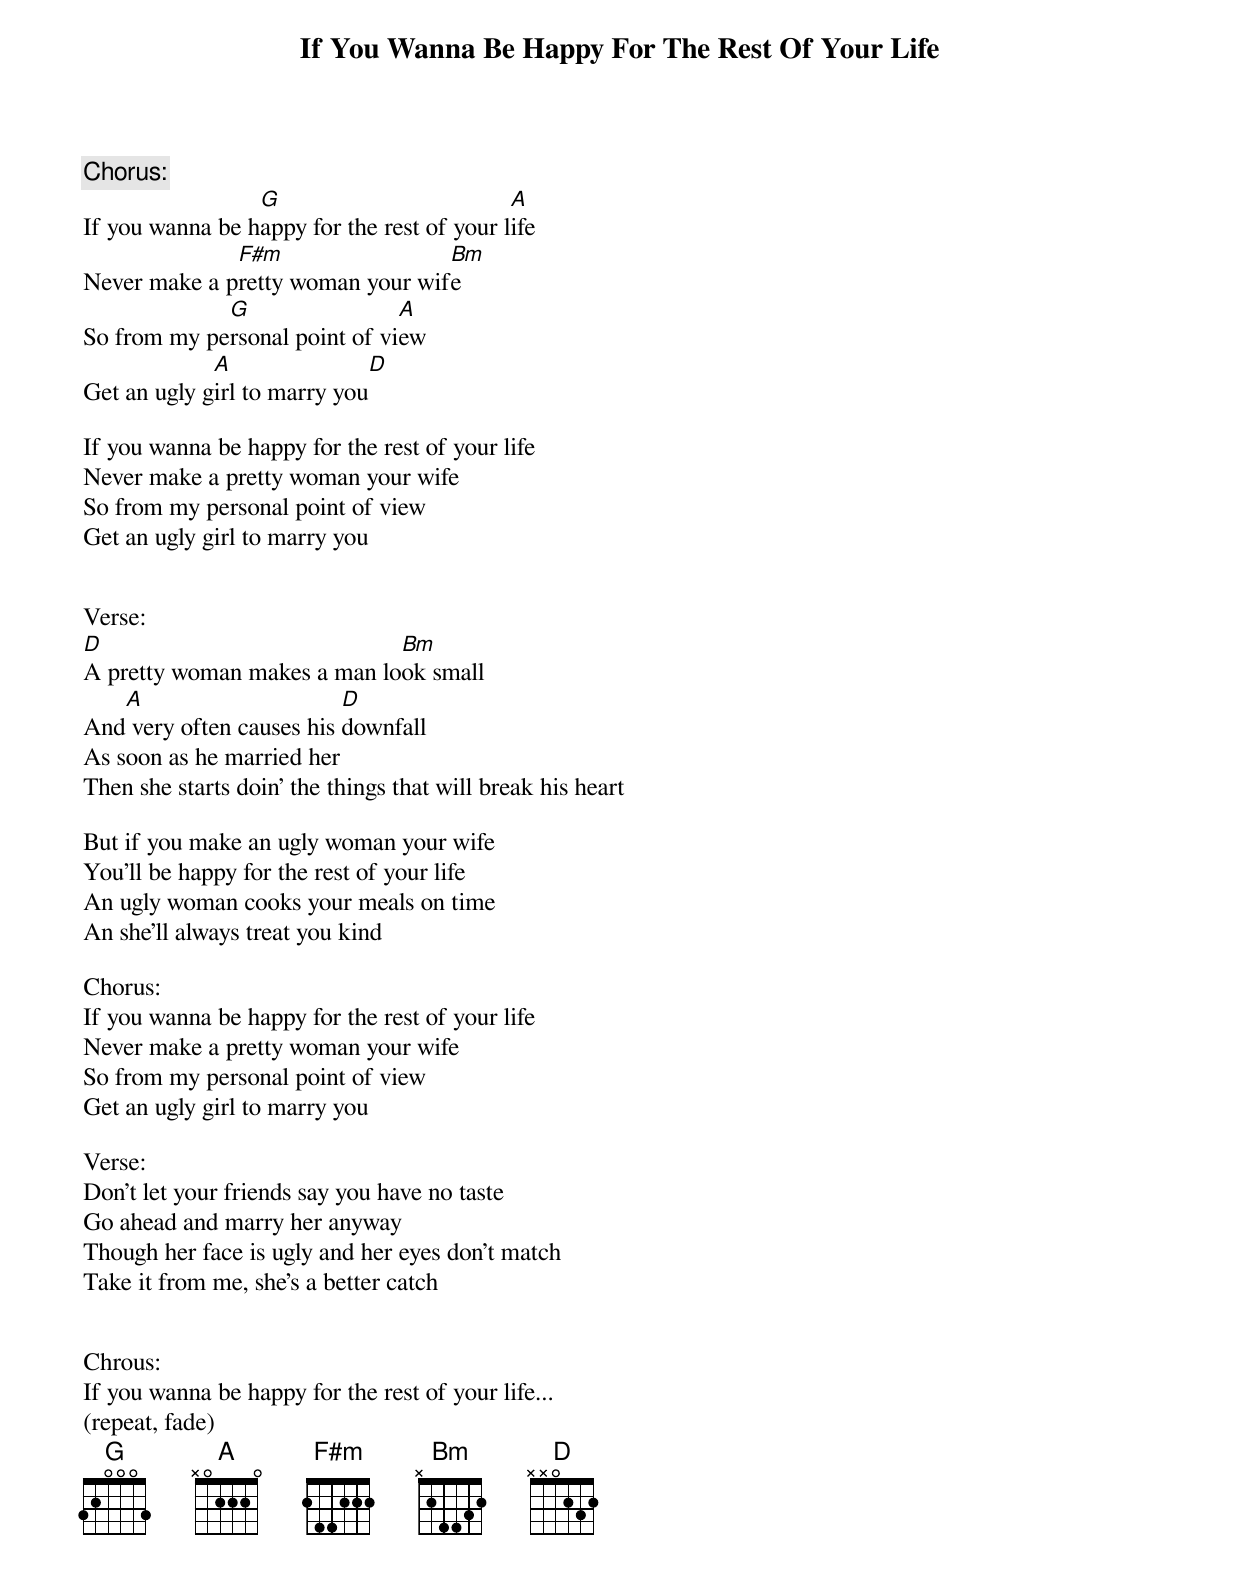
If You Wanna Be Happy For The Rest Of Your Life

Chorus:
                 G                          A
If you wanna be happy for the rest of your life
              F#m                 Bm
Never make a pretty woman your wife
             G                 A
So from my personal point of view
             A               D
Get an ugly girl to marry you

If you wanna be happy for the rest of your life
Never make a pretty woman your wife
So from my personal point of view
Get an ugly girl to marry you


Verse:
D                            Bm
A pretty woman makes a man look small
   A                      D
And very often causes his downfall
As soon as he married her
Then she starts doin' the things that will break his heart

But if you make an ugly woman your wife
You'll be happy for the rest of your life
An ugly woman cooks your meals on time
An she'll always treat you kind

Chorus:
If you wanna be happy for the rest of your life
Never make a pretty woman your wife
So from my personal point of view
Get an ugly girl to marry you

Verse:
Don't let your friends say you have no taste
Go ahead and marry her anyway
Though her face is ugly and her eyes don't match
Take it from me, she's a better catch


Chrous:
If you wanna be happy for the rest of your life...
(repeat, fade)
